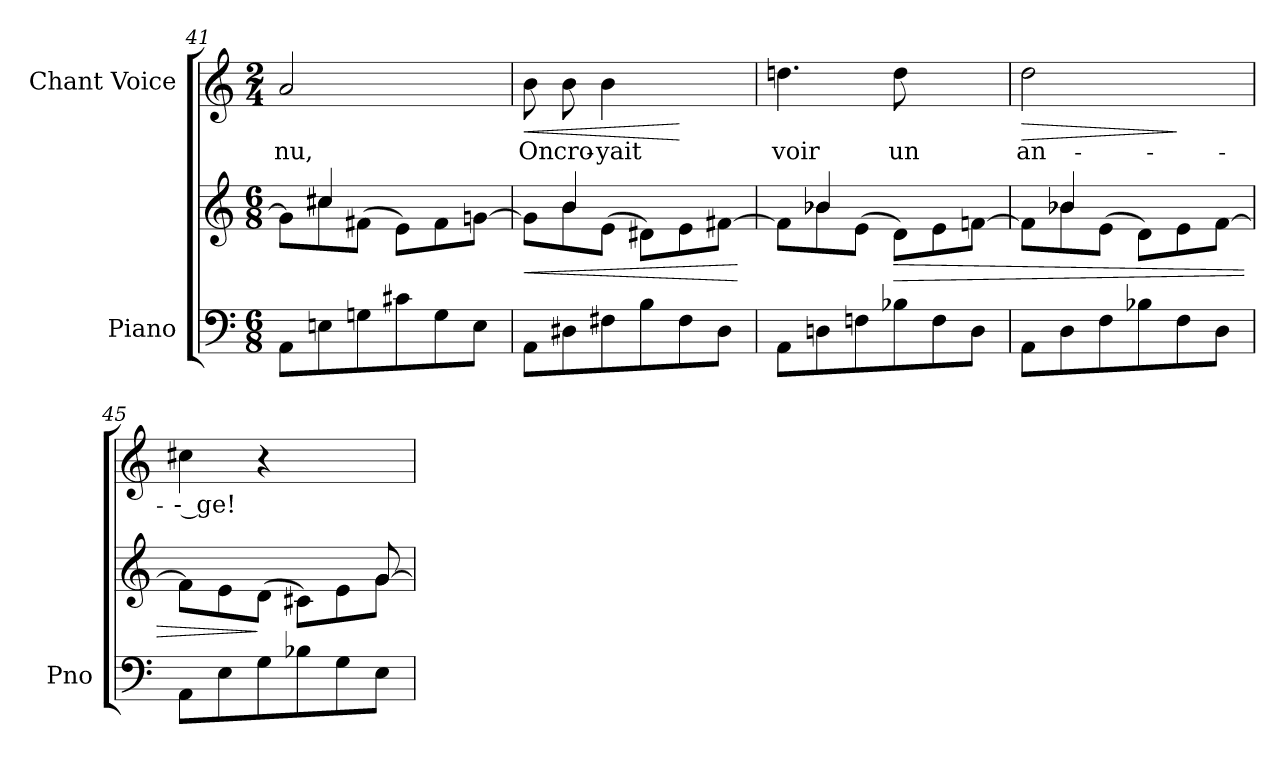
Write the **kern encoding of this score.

**kern	**kern	**dynam	**kern	**text	**dynam
*part2	*part2	*part2	*part1	*part1	*part1
*staff3	*staff2	*staff2/3	*staff1	*staff1	*staff1
*I"Piano	*	*	*I"Chant Voice	*	*
*I'Pno	*	*	*	*	*
*clefF4	*clefG2	*	*clefG2	*	*
*k[]	*k[]	*	*k[]	*	*
*M6/8	*M6/8	*	*M2/4	*	*
=41	=41	=41	=41	=41	=41
*	*^	*	*	*	*
!	!	!	!	!	!LO:LY:b	!
8AA\L	8g#\L]	8ryy	.	2a/	nu,	.
8En\	8cc#X\	4cc#/	.	.	.	.
8Gn\	(>8f#X\J	.	.	.	.	.
8c#X\	8e\L)	4.ryy	.	.	.	.
8G\	8f#\	.	.	4ryy	.	.
8E\J	[>8gni\J	.	.	.	.	.
=42	=42	=42	=42	=42	=42	=42
!	!	!	!LO:HP:b	!	!LO:LY:b	!LO:HP:b
8AA\L	8g\L]	8ryy	<	8b\	On	<
!	!	!	!	!	!LO:LY:b	!
8D#X\	8b\	4b/	.	8b\	cro-	.
!	!	!	!	!	!LO:LY:b	!
8F#X\	(>8e\J	.	.	4b\	-yait	.
8B\	8d#X\L)	4.ryy	.	.	.	.
8F#\	8e\	.	.	4ryy	.	[
8D#\J	[>8f#X\J	.	.	.	.	.
*	*v	*v	*	*	*	*
.	.	[	.	.	.
=43	=43	=43	=43	=43	=43
*	*^	*	*	*	*
!	!	!	!	!	!LO:LY:b	!
8AA\L	8f#\L]	8ryy	.	4.ddn\	voir	.
8Dn\	8b-X\	4b-/	.	.	.	.
8Fn\	(>8e\J	.	.	.	.	.
!	!	!	!LO:HP:b	!	!LO:LY:b	!
8B-X\	8d\L)	4.ryy	>	8dd\	un	.
8F\	8e\	.	.	4ryy	.	.
8D\J	[>8fni\J	.	.	.	.	.
=44	=44	=44	=44	=44	=44	=44
!	!	!	!	!	!LO:LY:b	!LO:HP:b
8AA\L	8f\L]	8ryy	.	2dd\	an-	>
8D\	8b-X\	4b-/	.	.	.	.
8F\	(>8e\J	.	.	.	.	.
8B-X\	8d\L)	4.ryy	.	.	.	.
8F\	8e\	.	.	4ryy	.	]
8D\J	[>8f\J	.	.	.	.	.
!!LO:LB:g=z
=45	=45	=45	=45	=45	=45	=45
!	!	!	!	!	!LO:LY:b	!
8AA\L	8f\L]	8ryy	.	4cc#X\	-- ge!	.
*	*v	*v	*	*	*	*
8E\	8e\	.	.	.	.
!	!	!	!LO:N:vis=4	!	!
8G\	(>8d\J	]	4.r	.	.
8B-X\	8c#X\L)	.	.	.	.
8G\	8e\	.	.	.	.
*	*^	*	*	*	*
8E\J	[>8g\J	8g/	.	8ryy	.	.
*	*v	*v	*	*	*	*
=	=	=	=	=	=
*-	*-	*-	*-	*-	*-
